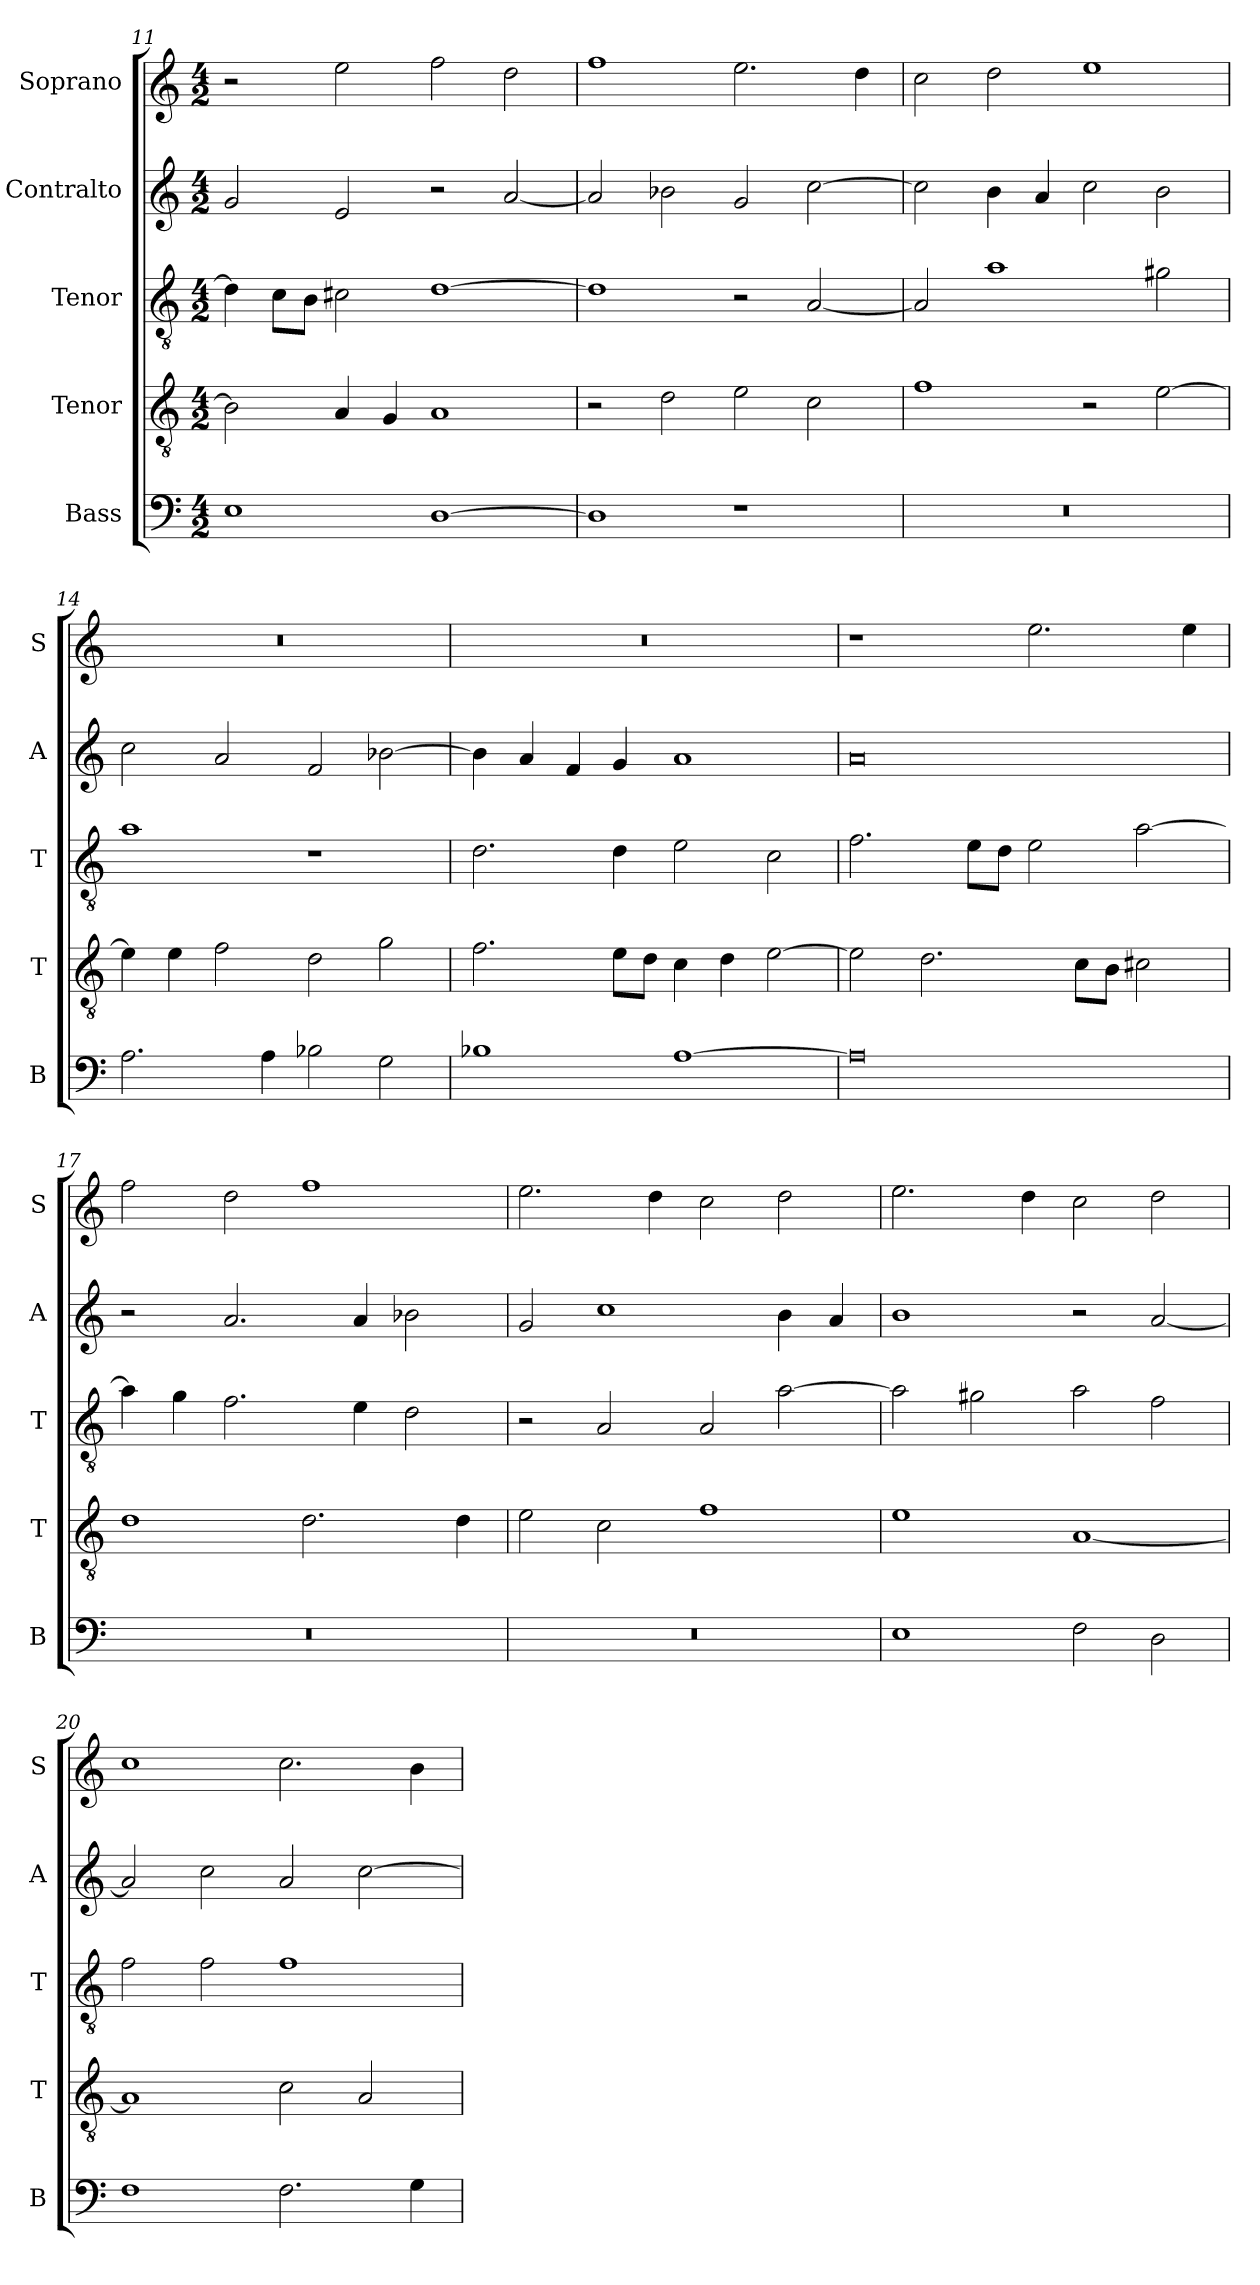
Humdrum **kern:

**kern	**kern	**kern	**kern	**kern
*part5	*part4	*part3	*part2	*part1
*staff5	*staff4	*staff3	*staff2	*staff1
*I"Bass	*I"Tenor	*I"Tenor	*I"Contralto	*I"Soprano
*I'B	*I'T	*I'T	*I'A	*I'S
*clefF4	*clefGv2	*clefGv2	*clefG2	*clefG2
*k[]	*k[]	*k[]	*k[]	*k[]
*D:dor	*D:dor	*D:dor	*D:dor	*D:dor
*M4/2	*M4/2	*M4/2	*M4/2	*M4/2
=11	=11	=11	=11	=11
1E	2B]	4d]	2g	2r
.	.	8c\L	.	.
.	.	8B\J	.	.
.	4A	2c#X	2e	2ee
.	4G	.	.	.
[1D	1A	[1d	2r	2ff
.	.	.	[2a	2dd
=12	=12	=12	=12	=12
1D]	2r	1d]	2a]	1ff
.	2d	.	2b-X	.
1r	2e	2r	2g	2.ee
.	2c	[2A	[2cc	.
.	.	.	.	4dd
=13	=13	=13	=13	=13
0r	1f	2A]	2cc]	2cc
.	.	1a	4b	2dd
.	.	.	4a	.
.	2r	.	2cc	1ee
.	[2e	2g#X	2b	.
=14	=14	=14	=14	=14
2.A	4e]	1a	2cc	0r
.	4e	.	.	.
.	2f	.	2a	.
4A	.	.	.	.
2B-X	2d	1r	2f	.
2G	2g	.	[2b-X	.
=15	=15	=15	=15	=15
1B-X	2.f	2.d	4b-]	0r
.	.	.	4a	.
.	.	.	4f	.
.	8e\L	4d	4g	.
.	8d\J	.	.	.
[1A	4c	2e	1a	.
.	4d	.	.	.
.	[2e	2c	.	.
=16	=16	=16	=16	=16
0A]	2e]	2.f	0a	1r
.	2.d	.	.	.
.	.	8e\L	.	.
.	.	8d\J	.	.
.	.	2e	.	2.ee
.	8c\L	.	.	.
.	8B\J	.	.	.
.	2c#X	[2a	.	.
.	.	.	.	4ee
=17	=17	=17	=17	=17
0r	1d	4a]	2r	2ff
.	.	4g	.	.
.	.	2.f	2.a	2dd
.	2.d	.	.	1ff
.	.	4e	4a	.
.	.	2d	2b-X	.
.	4d	.	.	.
=18	=18	=18	=18	=18
0r	2e	2r	2g	2.ee
.	2c	2A	1cc	.
.	.	.	.	4dd
.	1f	2A	.	2cc
.	.	[2a	4b	2dd
.	.	.	4a	.
=19	=19	=19	=19	=19
1E	1e	2a]	1b	2.ee
.	.	2g#X	.	.
.	.	.	.	4dd
2F	[1A	2a	2r	2cc
2D	.	2f	[2a	2dd
=20	=20	=20	=20	=20
1F	1A]	2f	2a]	1cc
.	.	2f	2cc	.
2.F	2c	1f	2a	2.cc
.	2A	.	[2cc	.
4G	.	.	.	4b
=	=	=	=	=
*-	*-	*-	*-	*-
